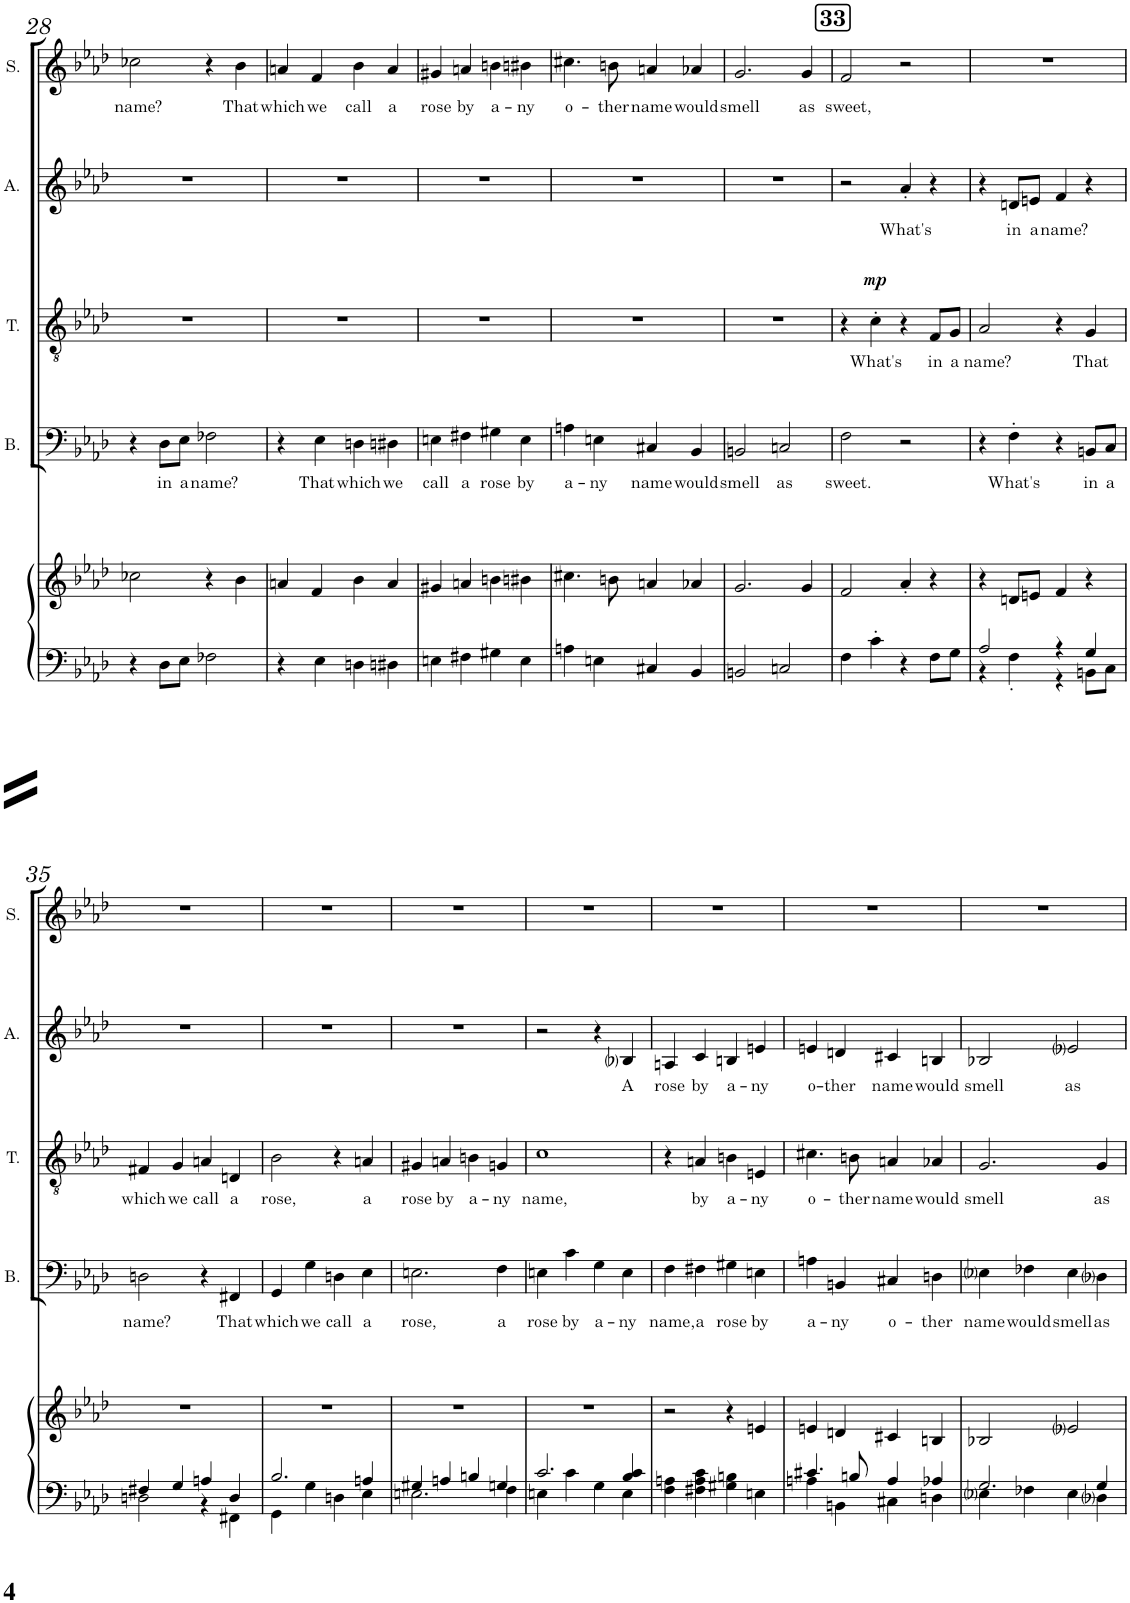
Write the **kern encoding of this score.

**kern	**kern	**kern	**text	**kern	**text	**dynam	**kern	**text	**kern	**text
*part5	*part5	*part4	*part4	*part3	*part3	*part3	*part2	*part2	*part1	*part1
*staff6	*staff5	*staff4	*staff4	*staff3	*staff3	*staff3	*staff2	*staff2	*staff1	*staff1
*I"Piano (for  rehearsal  only)	*	*I"Bass	*	*I"Tenor	*	*	*I"Alto	*	*I"Soprano	*
*I'Pno	*	*I'B.	*	*I'T.	*	*	*I'A.	*	*I'S.	*
!!LO:PB:g=z
*clefF4	*clefG2	*clefF4	*	*clefGv2	*	*	*clefG2	*	*clefG2	*
*k[b-e-a-d-]	*k[b-e-a-d-]	*k[b-e-a-d-]	*	*k[b-e-a-d-]	*	*	*k[b-e-a-d-]	*	*k[b-e-a-d-]	*
*M4/4	*M4/4	*M4/4	*	*M4/4	*	*	*M4/4	*	*M4/4	*
=28	=28	=28	=28	=28	=28	=28	=28	=28	=28	=28
!	!	!	!	!	!	!	!	!	!	!LO:LY:b
4r	2cc-X\	4r	.	1r	.	.	1r	.	2cc-X\	name?
!	!	!	!LO:LY:b	!	!	!	!	!	!	!
8D-\L	.	8D-\L	in	.	.	.	.	.	.	.
!	!	!	!LO:LY:b	!	!	!	!	!	!	!
8E-\J	.	8E-\J	a	.	.	.	.	.	.	.
!	!	!	!LO:LY:b	!	!	!	!	!	!	!
2F-X\	4r	2F-X\	name?	.	.	.	.	.	4r	.
!	!	!	!	!	!	!	!	!	!	!LO:LY:b
.	4b-\	.	.	.	.	.	.	.	4b-\	That
=29	=29	=29	=29	=29	=29	=29	=29	=29	=29	=29
!	!	!	!	!	!	!	!	!	!	!LO:LY:b
4r	4an/	4r	.	1r	.	.	1r	.	4an/	which
!	!	!	!LO:LY:b	!	!	!	!	!	!	!LO:LY:b
4E-\	4f/	4E-\	That	.	.	.	.	.	4f/	we
!	!	!	!LO:LY:b	!	!	!	!	!	!	!LO:LY:b
4Dn\	4b-\	4Dn\	which	.	.	.	.	.	4b-\	call
!	!	!	!LO:LY:b	!	!	!	!	!	!	!LO:LY:b
4D#X\	4a/	4D#X\	we	.	.	.	.	.	4a/	a
=30	=30	=30	=30	=30	=30	=30	=30	=30	=30	=30
!	!	!	!LO:LY:b	!	!	!	!	!	!	!LO:LY:b
4En\	4g#X/	4En\	call	1r	.	.	1r	.	4g#X/	rose
!	!	!	!LO:LY:b	!	!	!	!	!	!	!LO:LY:b
4F#X\	4an/	4F#X\	a	.	.	.	.	.	4an/	by
!	!	!	!LO:LY:b	!	!	!	!	!	!	!LO:LY:b
4G#X\	4bn\	4G#X\	rose	.	.	.	.	.	4bn\	a-
!	!	!	!LO:LY:b	!	!	!	!	!	!	!LO:LY:b
4E\	4b#X\	4E\	by	.	.	.	.	.	4b#X\	-ny
=31	=31	=31	=31	=31	=31	=31	=31	=31	=31	=31
!	!	!	!LO:LY:b	!	!	!	!	!	!	!LO:LY:b
4An\	4.cc#X\	4An\	a-	1r	.	.	1r	.	4.cc#X\	o-
!	!	!	!LO:LY:b	!	!	!	!	!	!	!
4En\	.	4En\	-ny	.	.	.	.	.	.	.
!	!	!	!	!	!	!	!	!	!	!LO:LY:b
.	8bn\	.	.	.	.	.	.	.	8bn\	-ther
!	!	!	!LO:LY:b	!	!	!	!	!	!	!LO:LY:b
4C#X/	4an/	4C#X/	name	.	.	.	.	.	4an/	name
!	!	!	!LO:LY:b	!	!	!	!	!	!	!LO:LY:b
4BB-/	4a-X/	4BB-/	would	.	.	.	.	.	4a-X/	would
=32	=32	=32	=32	=32	=32	=32	=32	=32	=32	=32
!	!	!	!LO:LY:b	!	!	!	!	!	!	!LO:LY:b
2BBn/	2.g/	2BBn/	smell	1r	.	.	1r	.	2.g/	smell
!	!	!	!LO:LY:b	!	!	!	!	!	!	!
2Cn/	.	2Cn/	as	.	.	.	.	.	.	.
!	!	!	!	!	!	!	!	!	!	!LO:LY:b
.	4g/	.	.	.	.	.	.	.	4g/	as
!!LO:REH:place=s1:a:B:cj:fs=14:t=33
=33	=33	=33	=33	=33	=33	=33	=33	=33	=33	=33
!	!	!	!LO:LY:b	!	!	!	!	!	!	!LO:LY:b
4F\	2f/	2F\	sweet.	4r	.	.	2r	.	2f/	sweet,
!	!	!	!	!	!LO:LY:b	!LO:DY:a	!	!	!	!
4c'\	.	.	.	4c'\	What's	mp	.	.	.	.
!	!	!	!	!	!	!	!	!LO:LY:b	!	!
4r	4a-'/	2r	.	4r	.	.	4a-'/	What's	2r	.
!	!	!	!	!	!LO:LY:b	!	!	!	!	!
8F\L	4r	.	.	8F/L	in	.	4r	.	.	.
!	!	!	!	!	!LO:LY:b	!	!	!	!	!
8G\J	.	.	.	8G/J	a	.	.	.	.	.
=34	=34	=34	=34	=34	=34	=34	=34	=34	=34	=34
*^	*	*	*	*	*	*	*	*	*	*
!	!	!	!	!	!	!LO:LY:b	!	!	!	!	!
2A-/	4r	4r	4r	.	2A-/	name?	.	4r	.	1r	.
!	!	!	!	!LO:LY:b	!	!	!	!	!LO:LY:b	!	!
.	4F'\	8dn/L	4F'\	What's	.	.	.	8dn/L	in	.	.
!	!	!	!	!	!	!	!	!	!LO:LY:b	!	!
.	.	8en/J	.	.	.	.	.	8en/J	a	.	.
!	!	!	!	!	!	!	!	!	!LO:LY:b	!	!
4r	4r	4f/	4r	.	4r	.	.	4f/	name?	.	.
!	!	!	!	!LO:LY:b	!	!LO:LY:b	!	!	!	!	!
4G/	8BBn\L	4r	8BBn/L	in	4G/	That	.	4r	.	.	.
!	!	!	!	!LO:LY:b	!	!	!	!	!	!	!
.	8C\J	.	8C/J	a	.	.	.	.	.	.	.
!!LO:LB:g=z
=35	=35	=35	=35	=35	=35	=35	=35	=35	=35	=35	=35
!	!	!	!	!LO:LY:b	!	!LO:LY:b	!	!	!	!	!
4F#X/	2Dn\	1r	2Dn\	name?	4F#X/	which	.	1r	.	1r	.
!	!	!	!	!	!	!LO:LY:b	!	!	!	!	!
4G/	.	.	.	.	4G/	we	.	.	.	.	.
!	!	!	!	!	!	!LO:LY:b	!	!	!	!	!
4An/	4r	.	4r	.	4An/	call	.	.	.	.	.
!	!	!	!	!LO:LY:b	!	!LO:LY:b	!	!	!	!	!
4D/	4FF#X\	.	4FF#X/	That	4Dn/	a	.	.	.	.	.
=36	=36	=36	=36	=36	=36	=36	=36	=36	=36	=36	=36
!	!	!	!	!LO:LY:b	!	!LO:LY:b	!	!	!	!	!
2.B-/	4GG\	1r	4GG/	which	2B-\	rose,	.	1r	.	1r	.
!	!	!	!	!LO:LY:b	!	!	!	!	!	!	!
.	4G\	.	4G\	we	.	.	.	.	.	.	.
!	!	!	!	!LO:LY:b	!	!	!	!	!	!	!
.	4Dn\	.	4Dn\	call	4r	.	.	.	.	.	.
!	!	!	!	!LO:LY:b	!	!LO:LY:b	!	!	!	!	!
4An/	4E-\	.	4E-\	a	4An/	a	.	.	.	.	.
=37	=37	=37	=37	=37	=37	=37	=37	=37	=37	=37	=37
!	!	!	!	!LO:LY:b	!	!LO:LY:b	!	!	!	!	!
4G#X/	2.En\	1r	2.En\	rose,	4G#X/	rose	.	1r	.	1r	.
!	!	!	!	!	!	!LO:LY:b	!	!	!	!	!
4An/	.	.	.	.	4An/	by	.	.	.	.	.
!	!	!	!	!	!	!LO:LY:b	!	!	!	!	!
4Bn/	.	.	.	.	4Bn\	a-	.	.	.	.	.
!	!	!	!	!LO:LY:b	!	!LO:LY:b	!	!	!	!	!
4Gn/	4F\	.	4F\	a	4Gn/	-ny	.	.	.	.	.
=38	=38	=38	=38	=38	=38	=38	=38	=38	=38	=38	=38
!	!	!	!	!LO:LY:b	!	!LO:LY:b	!	!	!	!	!
2.c/	4En\	1r	4En\	rose	1c	name,	.	2r	.	1r	.
!	!	!	!	!LO:LY:b	!	!	!	!	!	!	!
.	4c\	.	4c\	by	.	.	.	.	.	.	.
!	!	!	!	!LO:LY:b	!	!	!	!	!	!	!
.	4G\	.	4G\	a-	.	.	.	4r	.	.	.
!	!	!	!	!LO:LY:b	!	!	!	!	!LO:LY:b	!	!
4B-/ 4c/	4E\	.	4E\	-ny	.	.	.	4B-i/	A	.	.
=39	=39	=39	=39	=39	=39	=39	=39	=39	=39	=39	=39
!	!	!	!	!LO:LY:b	!	!	!	!	!LO:LY:b	!	!
*v	*v	*	*	*	*	*	*	*	*	*	*
4F\ 4An\	2r	4F\	name,	4r	.	.	4An/	rose	1r	.
!	!	!	!LO:LY:b	!	!LO:LY:b	!	!	!LO:LY:b	!	!
4F#X\ 4A\ 4c\	.	4F#X\	a	4An/	by	.	4c/	by	.	.
!	!	!	!LO:LY:b	!	!LO:LY:b	!	!	!LO:LY:b	!	!
4G#X\ 4Bn\	4r	4G#X\	rose	4Bn\	a-	.	4Bn/	a-	.	.
!	!	!	!LO:LY:b	!	!LO:LY:b	!	!	!LO:LY:b	!	!
4En\	4en/	4En\	by	4En/	-ny	.	4en/	-ny	.	.
=40	=40	=40	=40	=40	=40	=40	=40	=40	=40	=40
*^	*	*	*	*	*	*	*	*	*	*
!	!	!	!	!LO:LY:b	!	!LO:LY:b	!	!	!LO:LY:b	!	!
4.c#X/	4An\	4en/	4An\	a-	4.c#X\	o-	.	4en/	o-	1r	.
!	!	!	!	!LO:LY:b	!	!	!	!	!LO:LY:b	!	!
.	4BBn\	4dn/	4BBn/	-ny	.	.	.	4dn/	-ther	.	.
!	!	!	!	!	!	!LO:LY:b	!	!	!	!	!
8Bn/	.	.	.	.	8Bn\	-ther	.	.	.	.	.
!	!	!	!	!LO:LY:b	!	!LO:LY:b	!	!	!LO:LY:b	!	!
4A/	4C#X\	4c#X/	4C#X/	o-	4An/	name	.	4c#X/	name	.	.
!	!	!	!	!LO:LY:b	!	!LO:LY:b	!	!	!LO:LY:b	!	!
4A-X/	4Dn\	4Bn/	4Dn\	-ther	4A-X/	would	.	4Bn/	would	.	.
=41	=41	=41	=41	=41	=41	=41	=41	=41	=41	=41	=41
!	!	!	!	!LO:LY:b	!	!LO:LY:b	!	!	!LO:LY:b	!	!
2.G/	4E-i\	2B-X/	4E-i\	name	2.G/	smell	.	2B-X/	smell	1r	.
!	!	!	!	!LO:LY:b	!	!	!	!	!	!	!
.	4F-X\	.	4F-X\	would	.	.	.	.	.	.	.
!	!	!	!	!LO:LY:b	!	!	!	!	!LO:LY:b	!	!
.	4E-\	2e-i/	4E-\	smell	.	.	.	2e-i/	as	.	.
!	!	!	!	!LO:LY:b	!	!LO:LY:b	!	!	!	!	!
4G/	4D-i\	.	4D-i\	as	4G/	as	.	.	.	.	.
*v	*v	*	*	*	*	*	*	*	*	*	*
=	=	=	=	=	=	=	=	=	=	=
*-	*-	*-	*-	*-	*-	*-	*-	*-	*-	*-
